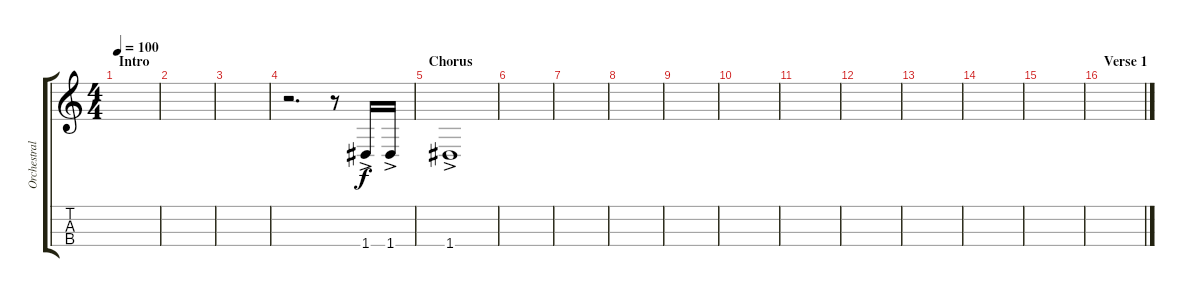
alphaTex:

\track ("Orchestral Drum" "Orchestral") {instrument taikodrum}
\staff {score tabs}
\tuning (E4 B3 G3 D3) {hide}
\ts (4 4)
\section ("" "Intro")
\tempo 100
\clef g2
\ks c
|
|
|
r.2{d} r.8 1.4{ac}.16 1.4{ac}.16 |
\section ("" "Chorus")
1.4{ac}.1 |
|
|
|
|
|
|
|
|
|
|
\section ("" "Verse 1")
